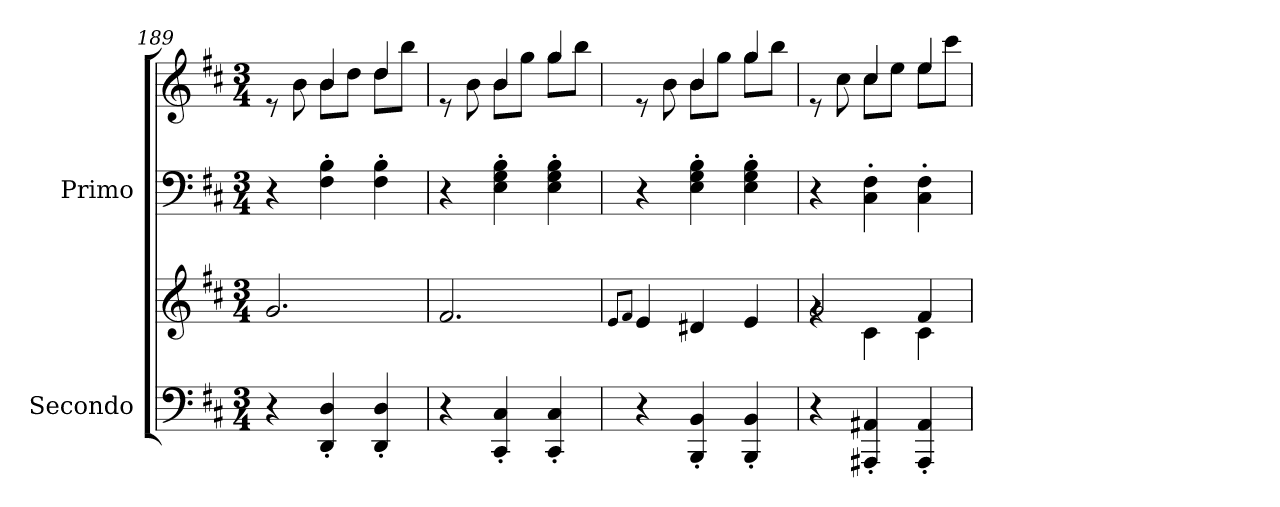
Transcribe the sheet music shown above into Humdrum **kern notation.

**kern	**kern	**kern	**kern
*part2	*part2	*part1	*part1
*staff4	*staff3	*staff2	*staff1
*I"Secondo	*	*I"Primo	*
*I'Sec.	*	*I'Pri.	*
!!LO:LB:g=z
*clefF4	*clefG2	*clefF4	*clefG2
*k[f#c#]	*k[f#c#]	*k[f#c#]	*k[f#c#]
*M3/4	*M3/4	*M3/4	*M3/4
=189	=189	=189	=189
*	*	*	*^
4r	2.g/	4r	8re	4ryy
.	.	.	8b\	.
4DD/' 4D/'	.	4F#\' 4B\'	4b/	8b\L
.	.	.	.	8dd\J
4DD/' 4D/'	.	4F#\' 4B\'	4dd/	8dd\L
.	.	.	.	8bb\J
=190	=190	=190	=190	=190
4r	2.f#/	4r	8re	4ryy
.	.	.	8b\	.
4CC#/' 4C#/'	.	4E\' 4G\' 4B\'	4b/	8b\L
.	.	.	.	8gg\J
4CC#/' 4C#/'	.	4E\' 4G\' 4B\'	4gg/	8gg\L
.	.	.	.	8bb\J
=191	=191	=191	=191	=191
.	8qe/L	.	.	.
.	8qf#/J	.	.	.
4r	4e/	4r	8re	4ryy
.	.	.	8b\	.
4BBB/' 4BB/'	4d#X/	4E\' 4G\' 4B\'	4b/	8b\L
.	.	.	.	8gg\J
4BBB/' 4BB/'	4e/	4E\' 4G\' 4B\'	4gg/	8gg\L
.	.	.	.	8bb\J
=192	=192	=192	=192	=192
*	*^	*	*	*
4r	2g/	4rg	4r	8re	4ryy
.	.	.	.	8cc#\	.
4AAA#X/' 4AA#X/'	.	4c#\	4C#\' 4F#\'	4cc#/	8cc#\L
.	.	.	.	.	8ee\J
4AAA#/' 4AA#/'	4f#/	4c#\	4C#\' 4F#\'	4ee/	8ee\L
.	.	.	.	.	8ccc#\J
*	*v	*v	*	*v	*v
=	=	=	=
*-	*-	*-	*-
